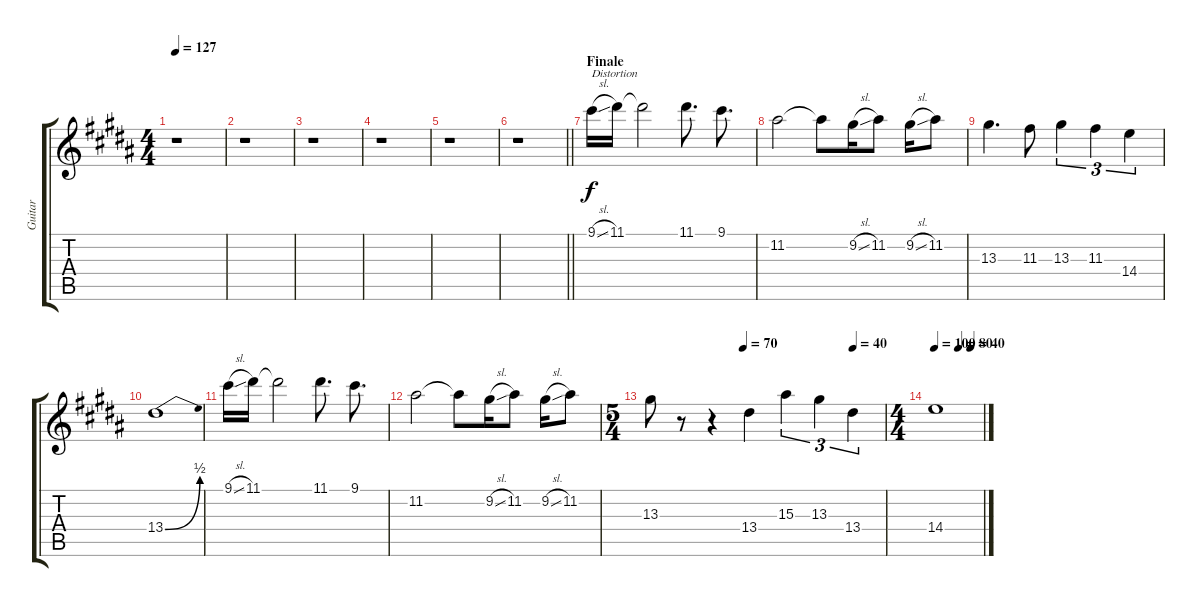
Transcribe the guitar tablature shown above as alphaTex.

\track ("Guitar" "Guitar") {instrument electricguitarjazz}
\staff {score tabs}
\tuning (E4 B3 G3 D3 A2 E2) {hide}
\ts (4 4)
\tempo 127
\clef g2
\ks g#minor
r.1{dy f} |
r.1 |
r.1 |
r.1 |
r.1 |
\barLineRight lightlight
r.1 |
\section ("" "Finale")
9.1{sl}.16{txt "Distortion" instrument distortionguitar} 11.1.16 11.1{t}.2 11.1.8{d} 9.1.8{d} |
11.2.2 11.2{t}.8 9.2{sl}.16 11.2.8 9.2{sl}.16 11.2.8 |
13.3.4{d} 11.3.8 13.3.4{tu (3 2)} 11.3.4{tu (3 2)} 14.4.4{tu (3 2)} |
13.4{be (bend 0 0 60 2)}.1 |
9.1{sl}.16 11.1.16 11.1{t}.2 11.1.8{d} 9.1.8{d} |
11.2.2 11.2{t}.8 9.2{sl}.16 11.2.8 9.2{sl}.16 11.2.8 |
\ts (5 4)
\tempo (70 0.4)
\tempo (40 0.8666666666666667)
13.3.8 r.8 r.4 13.4.4 15.3.4{tu (3 2)} 13.3.4{tu (3 2)} 13.4.4{tu (3 2)} |
\ts (4 4)
\tempo 100
\tempo (80 0.5)
\tempo (40 0.75)
14.4.1
